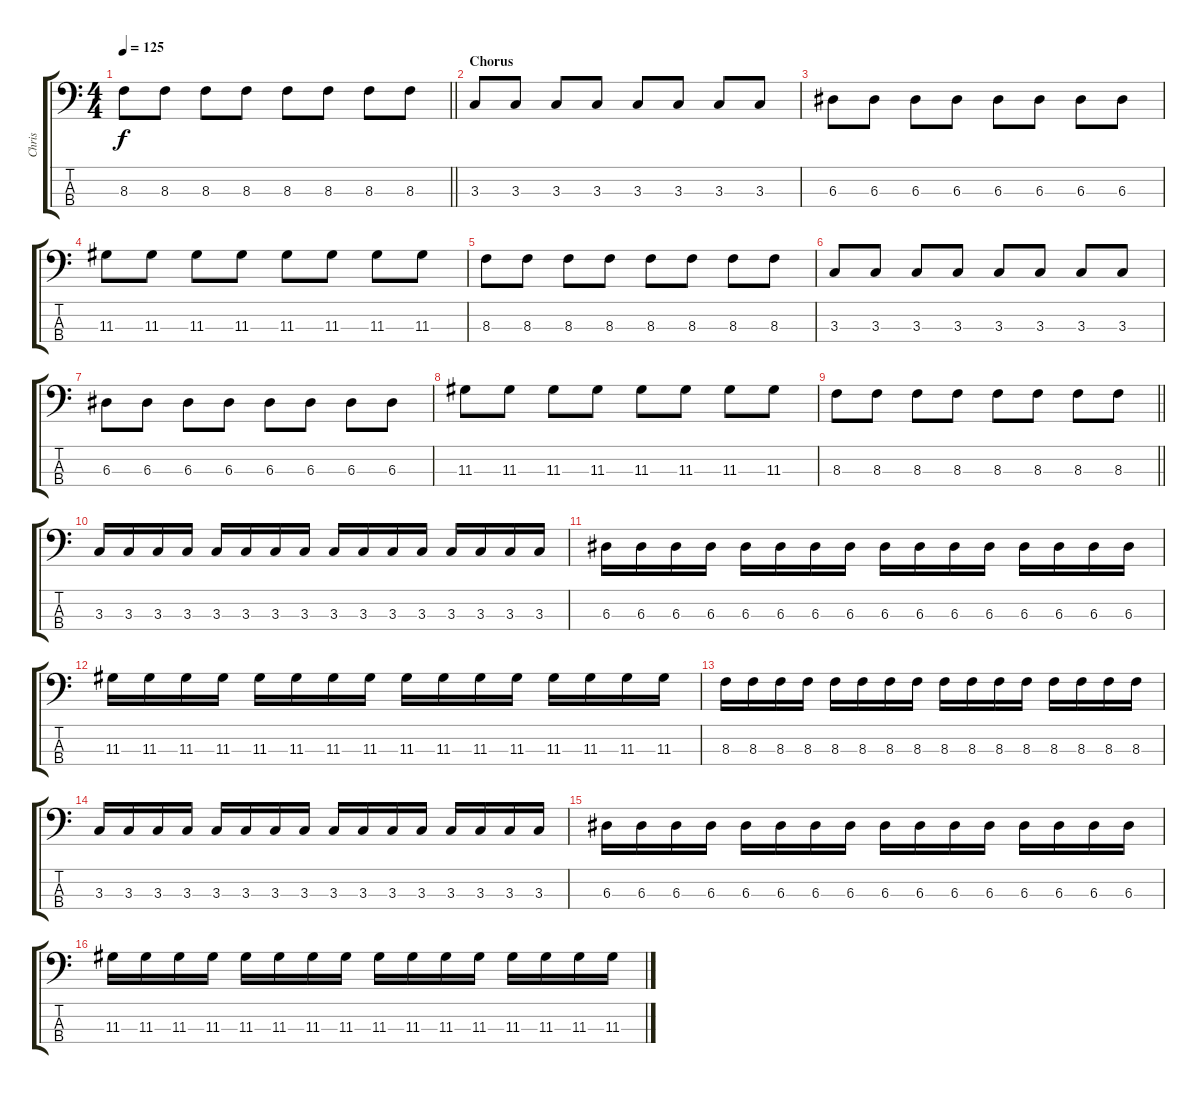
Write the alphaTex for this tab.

\track ("Chris" "Chris") {instrument electricbasspick}
\staff {score tabs}
\tuning (G2 D2 A1 E1) {hide}
\ts (4 4)
\tempo 125
\clef f4
\barLineRight lightlight
\ks c
8.3.8{dy f} 8.3.8 8.3.8 8.3.8 8.3.8 8.3.8 8.3.8 8.3.8 |
\section ("" "Chorus")
3.3.8 3.3.8 3.3.8 3.3.8 3.3.8 3.3.8 3.3.8 3.3.8 |
6.3.8 6.3.8 6.3.8 6.3.8 6.3.8 6.3.8 6.3.8 6.3.8 |
11.3.8 11.3.8 11.3.8 11.3.8 11.3.8 11.3.8 11.3.8 11.3.8 |
8.3.8 8.3.8 8.3.8 8.3.8 8.3.8 8.3.8 8.3.8 8.3.8 |
3.3.8 3.3.8 3.3.8 3.3.8 3.3.8 3.3.8 3.3.8 3.3.8 |
6.3.8 6.3.8 6.3.8 6.3.8 6.3.8 6.3.8 6.3.8 6.3.8 |
11.3.8 11.3.8 11.3.8 11.3.8 11.3.8 11.3.8 11.3.8 11.3.8 |
\barLineRight lightlight
8.3.8 8.3.8 8.3.8 8.3.8 8.3.8 8.3.8 8.3.8 8.3.8 |
3.3.16 3.3.16 3.3.16 3.3.16 3.3.16 3.3.16 3.3.16 3.3.16 3.3.16 3.3.16 3.3.16 3.3.16 3.3.16 3.3.16 3.3.16 3.3.16 |
6.3.16 6.3.16 6.3.16 6.3.16 6.3.16 6.3.16 6.3.16 6.3.16 6.3.16 6.3.16 6.3.16 6.3.16 6.3.16 6.3.16 6.3.16 6.3.16 |
11.3.16 11.3.16 11.3.16 11.3.16 11.3.16 11.3.16 11.3.16 11.3.16 11.3.16 11.3.16 11.3.16 11.3.16 11.3.16 11.3.16 11.3.16 11.3.16 |
8.3.16 8.3.16 8.3.16 8.3.16 8.3.16 8.3.16 8.3.16 8.3.16 8.3.16 8.3.16 8.3.16 8.3.16 8.3.16 8.3.16 8.3.16 8.3.16 |
3.3.16 3.3.16 3.3.16 3.3.16 3.3.16 3.3.16 3.3.16 3.3.16 3.3.16 3.3.16 3.3.16 3.3.16 3.3.16 3.3.16 3.3.16 3.3.16 |
6.3.16 6.3.16 6.3.16 6.3.16 6.3.16 6.3.16 6.3.16 6.3.16 6.3.16 6.3.16 6.3.16 6.3.16 6.3.16 6.3.16 6.3.16 6.3.16 |
11.3.16 11.3.16 11.3.16 11.3.16 11.3.16 11.3.16 11.3.16 11.3.16 11.3.16 11.3.16 11.3.16 11.3.16 11.3.16 11.3.16 11.3.16 11.3.16
